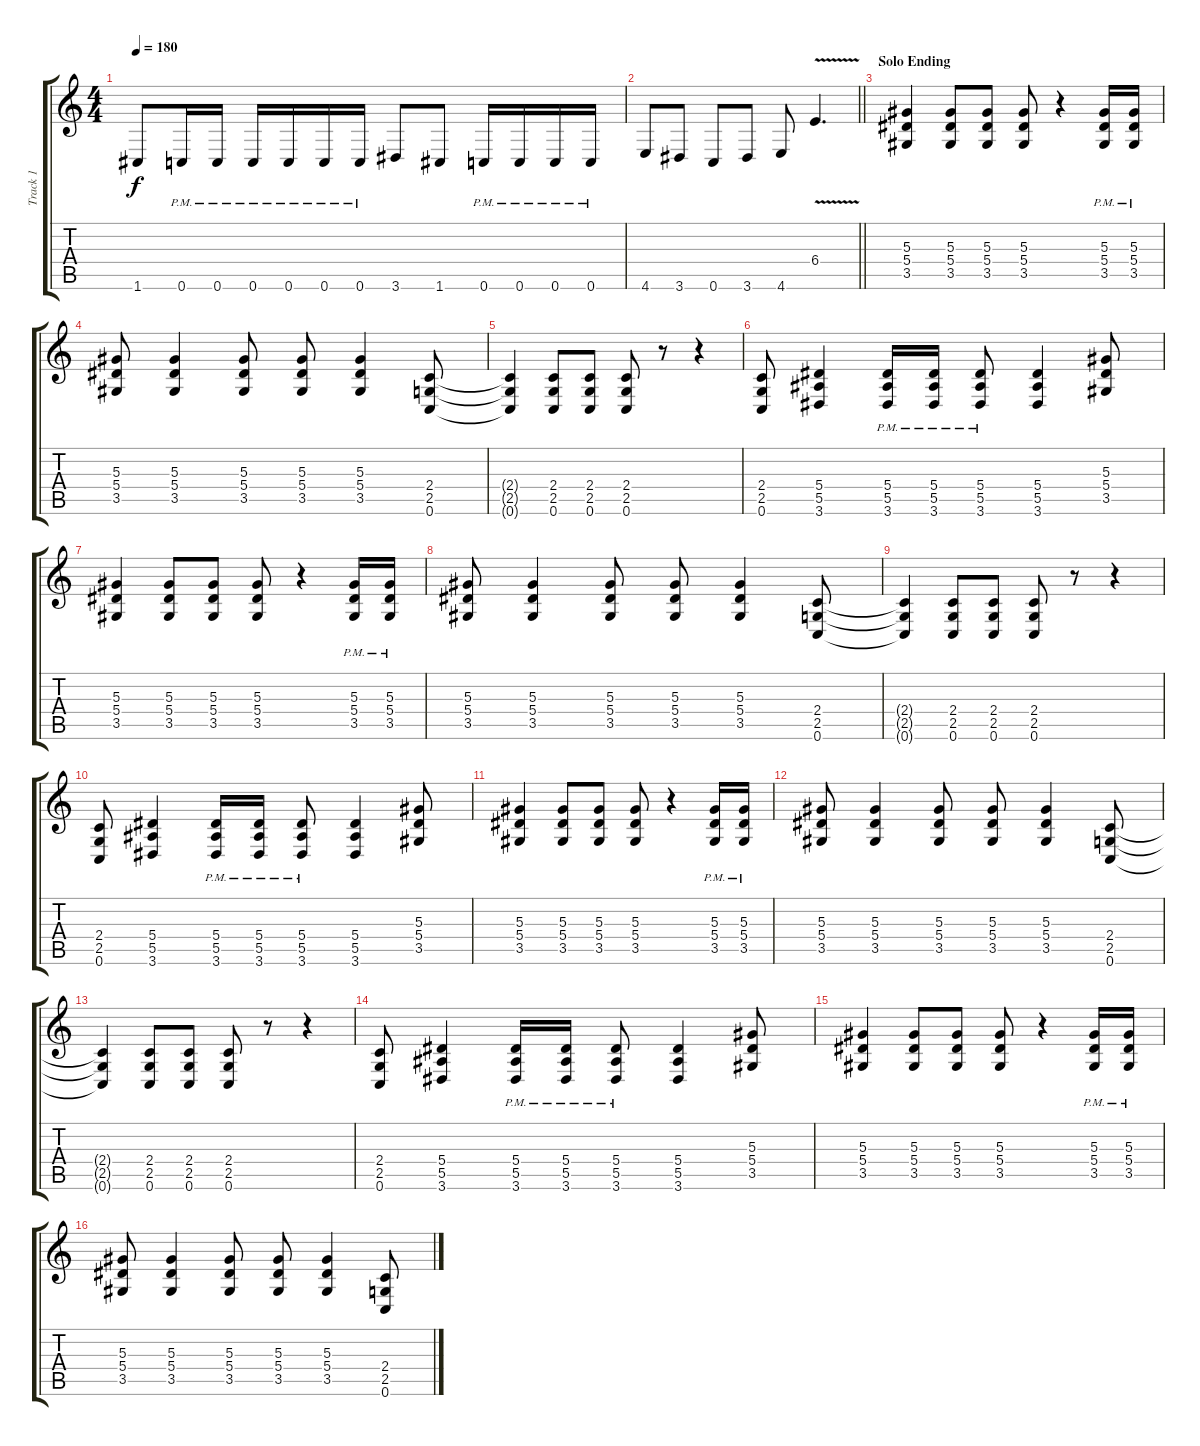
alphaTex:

\track ("Track 1" "Track 1") {instrument distortionguitar}
\staff {score tabs}
\tuning (C4 G3 Eb3 Bb2 F2 C2) {hide}
\ts (4 4)
\tempo 180
\clef g2
\ks c
1.6{t}.8{dy f} 0.6{pm}.16 0.6{pm}.16 0.6{pm}.16 0.6{pm}.16 0.6{pm}.16 0.6{pm}.16 3.6.8 1.6.8 0.6{pm}.16 0.6{pm}.16 0.6{pm}.16 0.6{pm}.16 |
\barLineRight lightlight
4.6.8 3.6.8 0.6.8 3.6.8 4.6.8 6.4{v}.4{d} |
\section ("" "Solo Ending")
(5.3 5.4 3.5).4 (5.3 5.4 3.5).8 (5.3 5.4 3.5).8 (5.3 5.4 3.5).8 r.4 (5.3{pm} 5.4{pm} 3.5{pm}).16 (5.3{pm} 5.4{pm} 3.5{pm}).16 |
(5.3 5.4 3.5).8 (5.3 5.4 3.5).4 (5.3 5.4 3.5).8 (5.3 5.4 3.5).8 (5.3 5.4 3.5).4 (2.4 2.5 0.6).8 |
(2.4{t} 2.5{t} 0.6{t}).4 (2.4 2.5 0.6).8 (2.4 2.5 0.6).8 (2.4 2.5 0.6).8 r.8 r.4 |
(2.4 2.5 0.6).8 (5.4 5.5 3.6).4 (5.4{pm} 5.5{pm} 3.6{pm}).16 (5.4{pm} 5.5{pm} 3.6{pm}).16 (5.4{pm} 5.5{pm} 3.6{pm}).8 (5.4 5.5 3.6).4 (5.3 5.4 3.5).8 |
(5.3 5.4 3.5).4 (5.3 5.4 3.5).8 (5.3 5.4 3.5).8 (5.3 5.4 3.5).8 r.4 (5.3{pm} 5.4{pm} 3.5{pm}).16 (5.3{pm} 5.4{pm} 3.5{pm}).16 |
(5.3 5.4 3.5).8 (5.3 5.4 3.5).4 (5.3 5.4 3.5).8 (5.3 5.4 3.5).8 (5.3 5.4 3.5).4 (2.4 2.5 0.6).8 |
(2.4{t} 2.5{t} 0.6{t}).4 (2.4 2.5 0.6).8 (2.4 2.5 0.6).8 (2.4 2.5 0.6).8 r.8 r.4 |
(2.4 2.5 0.6).8 (5.4 5.5 3.6).4 (5.4{pm} 5.5{pm} 3.6{pm}).16 (5.4{pm} 5.5{pm} 3.6{pm}).16 (5.4{pm} 5.5{pm} 3.6{pm}).8 (5.4 5.5 3.6).4 (5.3 5.4 3.5).8 |
(5.3 5.4 3.5).4 (5.3 5.4 3.5).8 (5.3 5.4 3.5).8 (5.3 5.4 3.5).8 r.4 (5.3{pm} 5.4{pm} 3.5{pm}).16 (5.3{pm} 5.4{pm} 3.5{pm}).16 |
(5.3 5.4 3.5).8 (5.3 5.4 3.5).4 (5.3 5.4 3.5).8 (5.3 5.4 3.5).8 (5.3 5.4 3.5).4 (2.4 2.5 0.6).8 |
(2.4{t} 2.5{t} 0.6{t}).4 (2.4 2.5 0.6).8 (2.4 2.5 0.6).8 (2.4 2.5 0.6).8 r.8 r.4 |
(2.4 2.5 0.6).8 (5.4 5.5 3.6).4 (5.4{pm} 5.5{pm} 3.6{pm}).16 (5.4{pm} 5.5{pm} 3.6{pm}).16 (5.4{pm} 5.5{pm} 3.6{pm}).8 (5.4 5.5 3.6).4 (5.3 5.4 3.5).8 |
(5.3 5.4 3.5).4 (5.3 5.4 3.5).8 (5.3 5.4 3.5).8 (5.3 5.4 3.5).8 r.4 (5.3{pm} 5.4{pm} 3.5{pm}).16 (5.3{pm} 5.4{pm} 3.5{pm}).16 |
(5.3 5.4 3.5).8 (5.3 5.4 3.5).4 (5.3 5.4 3.5).8 (5.3 5.4 3.5).8 (5.3 5.4 3.5).4 (2.4 2.5 0.6).8
